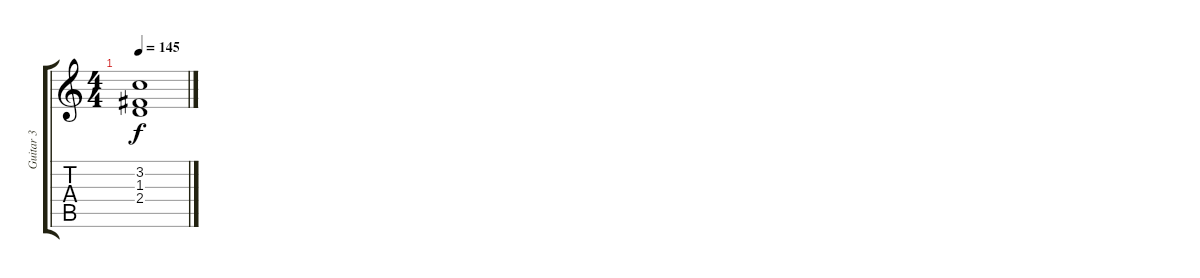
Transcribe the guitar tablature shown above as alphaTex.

\track ("Guitar 3" "Guitar 3") {instrument electricguitarclean}
\staff {score tabs}
\tuning (D4 A3 F3 C3 G2 C2) {hide}
\ts (4 4)
\tempo 145
\clef g2
\ks c
(3.2{t} 1.3{t} 2.4{t}).1{dy f}
